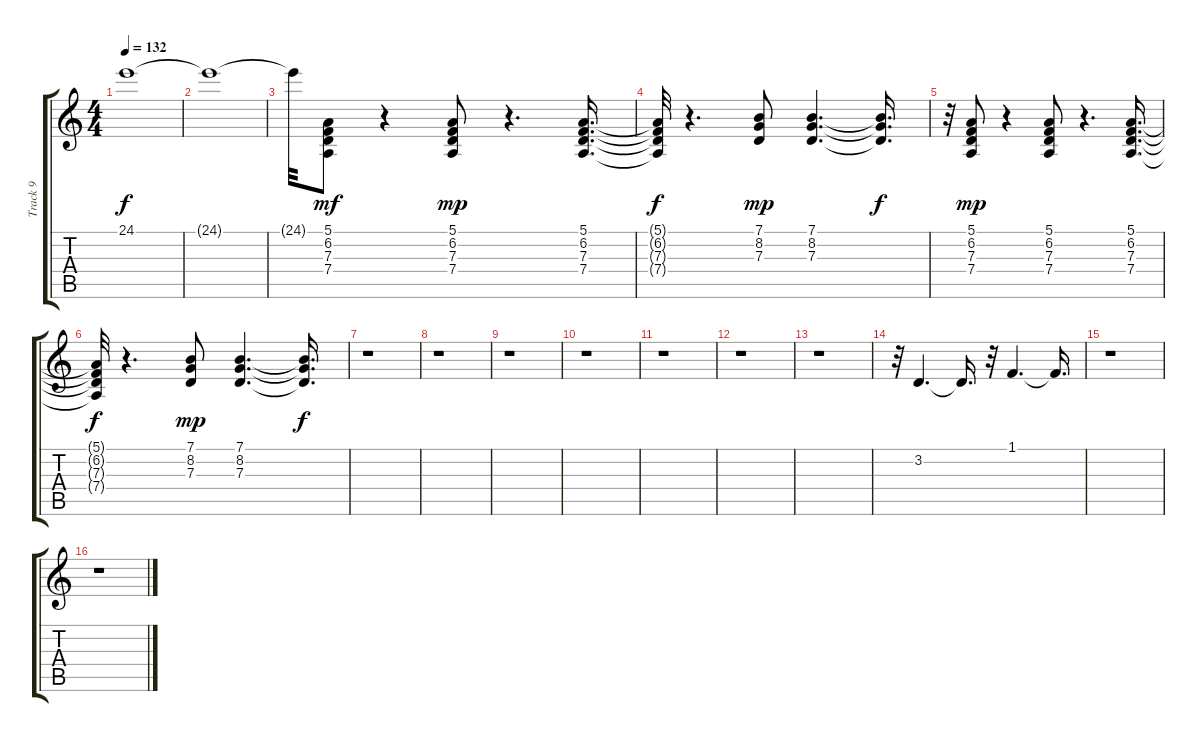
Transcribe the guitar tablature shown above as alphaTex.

\track ("Track 9" "Track 9") {instrument acousticgrandpiano}
\staff {score tabs}
\tuning (E4 B3 G3 D3 A2 E2) {hide}
\ts (4 4)
\tempo 132
\clef g2
\ks c
24.1{t}.1{dy f} |
24.1{t}.1 |
24.1{t}.32 (5.1 6.2 7.3 7.4).8{dy mf volume 16} r.4 (5.1 6.2 7.3 7.4).8{dy mp} r.4{d} (5.1 6.2 7.3 7.4).16{d} |
(5.1{t} 6.2{t} 7.3{t} 7.4{t}).32{dy f} r.4{d} (7.1 8.2 7.3).8{dy mp} (7.1 8.2 7.3).4{d} (7.1{t} 8.2{t} 7.3{t}).16{d dy f} |
r.32 (5.1 6.2 7.3 7.4).8{dy mp} r.4 (5.1 6.2 7.3 7.4).8 r.4{d} (5.1 6.2 7.3 7.4).16{d} |
(5.1{t} 6.2{t} 7.3{t} 7.4{t}).32{dy f} r.4{d} (7.1 8.2 7.3).8{dy mp} (7.1 8.2 7.3).4{d} (7.1{t} 8.2{t} 7.3{t}).16{d dy f} |
r.1 |
r.1 |
r.1 |
r.1 |
r.1 |
r.1 |
r.1 |
r.32 3.2.4{d} 3.2{t}.16{d} r.32 1.1.4{d} 1.1{t}.16{d} |
r.1 |
r.1
